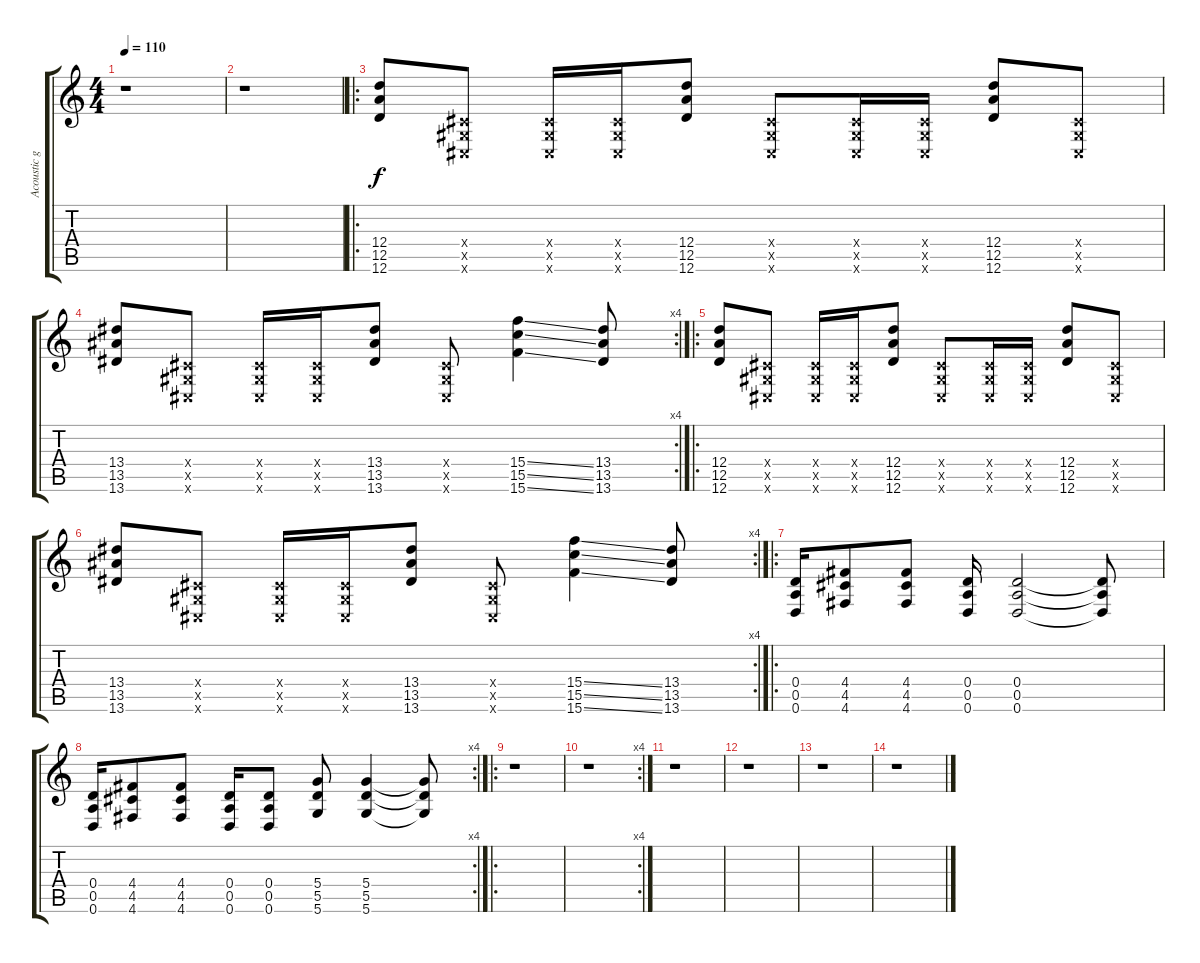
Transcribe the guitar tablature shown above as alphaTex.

\track ("Acoustic guitar" "Acoustic g") {instrument acousticguitarsteel}
\staff {score tabs}
\tuning (E4 B3 G3 D3 A2 D2) {hide}
\ts (4 4)
\tempo 110
\clef g2
\ks c
r.1{dy f} |
r.1 |
\ro
(12.4 12.5 12.6).8 (-1.4{x} -1.5{x} -1.6{x}).8 (-1.4{x} -1.5{x} -1.6{x}).16 (-1.4{x} -1.5{x} -1.6{x}).16 (12.4 12.5 12.6).8 (-1.4{x} -1.5{x} -1.6{x}).8 (-1.4{x} -1.5{x} -1.6{x}).16 (-1.4{x} -1.5{x} -1.6{x}).16 (12.4 12.5 12.6).8 (-1.4{x} -1.5{x} -1.6{x}).8 |
\rc 4
(13.4 13.5 13.6).8 (-1.4{x} -1.5{x} -1.6{x}).8 (-1.4{x} -1.5{x} -1.6{x}).16 (-1.4{x} -1.5{x} -1.6{x}).16 (13.4 13.5 13.6).8 (-1.4{x} -1.5{x} -1.6{x}).8 (15.4{ss} 15.5{ss} 15.6{ss}).4 (13.4 13.5 13.6).8 |
\ro
(12.4 12.5 12.6).8 (-1.4{x} -1.5{x} -1.6{x}).8 (-1.4{x} -1.5{x} -1.6{x}).16 (-1.4{x} -1.5{x} -1.6{x}).16 (12.4 12.5 12.6).8 (-1.4{x} -1.5{x} -1.6{x}).8 (-1.4{x} -1.5{x} -1.6{x}).16 (-1.4{x} -1.5{x} -1.6{x}).16 (12.4 12.5 12.6).8 (-1.4{x} -1.5{x} -1.6{x}).8 |
\rc 4
(13.4 13.5 13.6).8 (-1.4{x} -1.5{x} -1.6{x}).8 (-1.4{x} -1.5{x} -1.6{x}).16 (-1.4{x} -1.5{x} -1.6{x}).16 (13.4 13.5 13.6).8 (-1.4{x} -1.5{x} -1.6{x}).8 (15.4{ss} 15.5{ss} 15.6{ss}).4 (13.4 13.5 13.6).8 |
\ro
(0.4 0.5 0.6).16 (4.4 4.5 4.6).8 (4.4 4.5 4.6).8 (0.4 0.5 0.6).16 (0.4 0.5 0.6).2 (0.4{t} 0.5{t} 0.6{t}).8 |
\rc 4
(0.4 0.5 0.6).16 (4.4 4.5 4.6).8 (4.4 4.5 4.6).8 (0.4 0.5 0.6).16 (0.4 0.5 0.6).8 (5.4 5.5 5.6).8 (5.4 5.5 5.6).4 (5.4{t} 5.5{t} 5.6{t}).8 |
\ro
r.1 |
\rc 4
r.1 |
r.1 |
r.1 |
r.1 |
r.1
